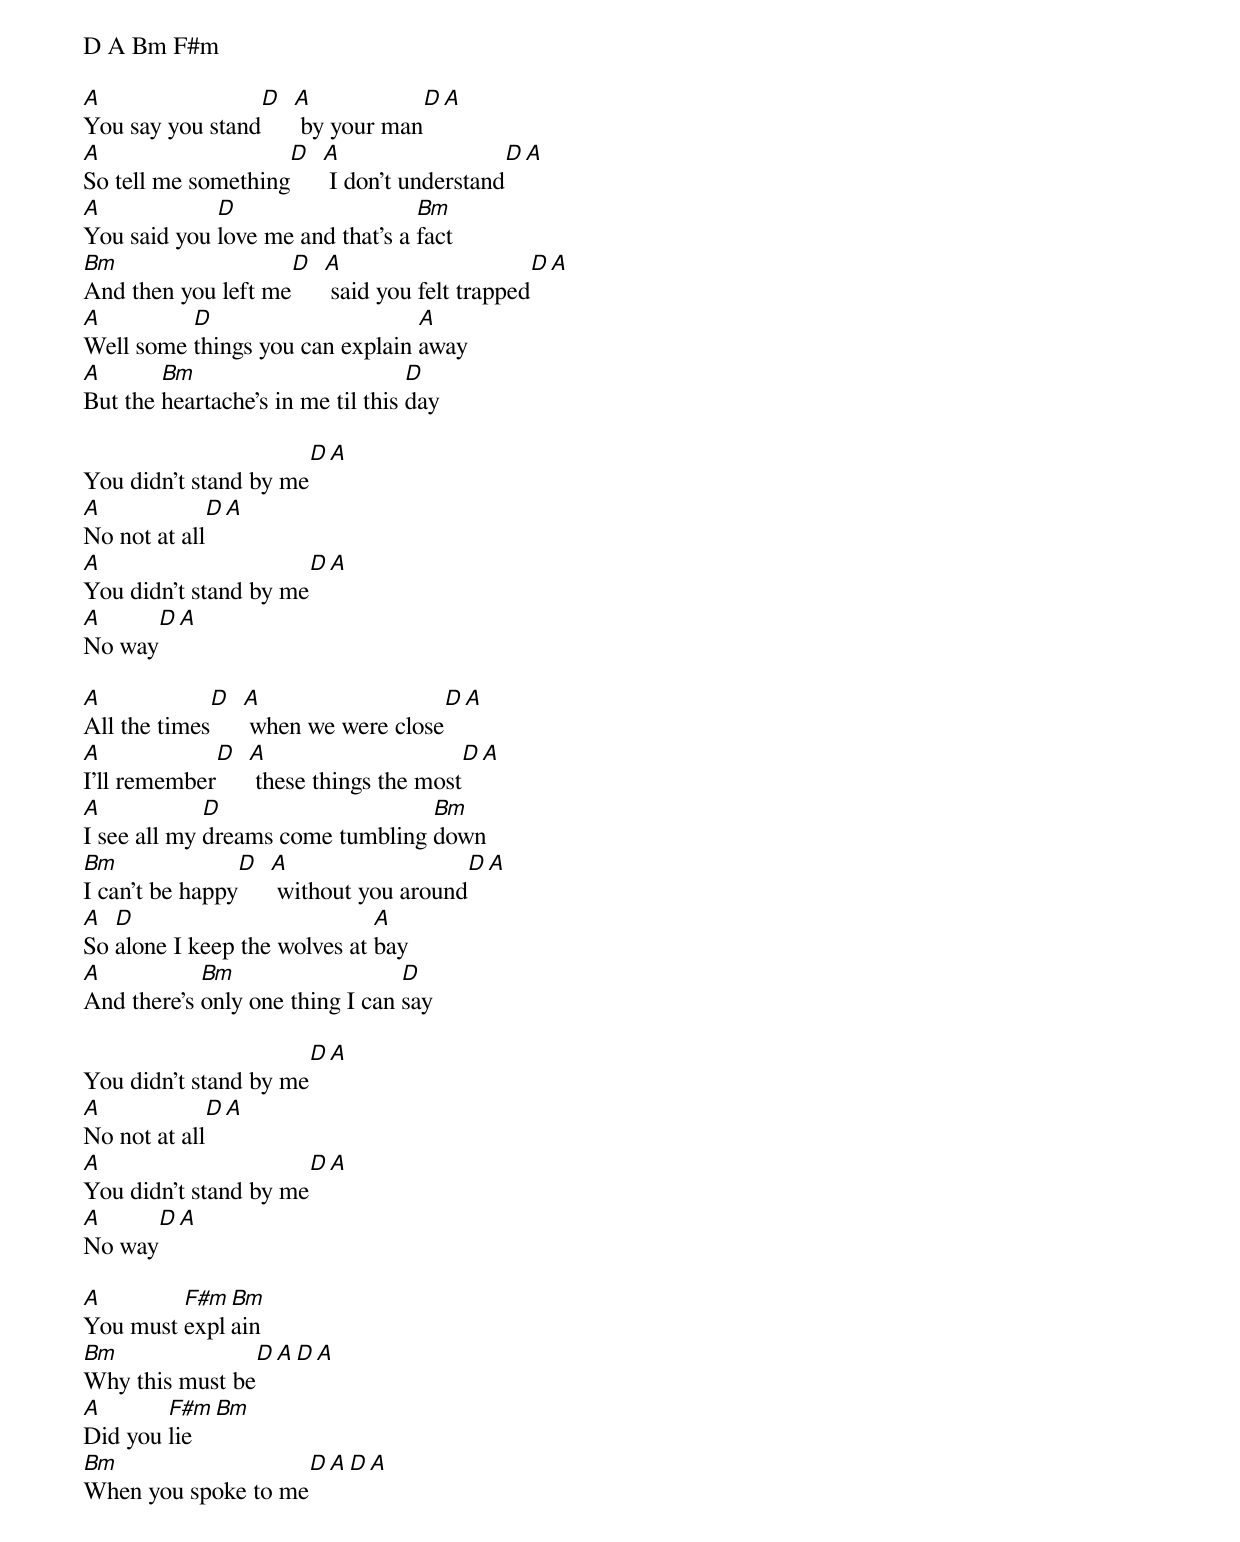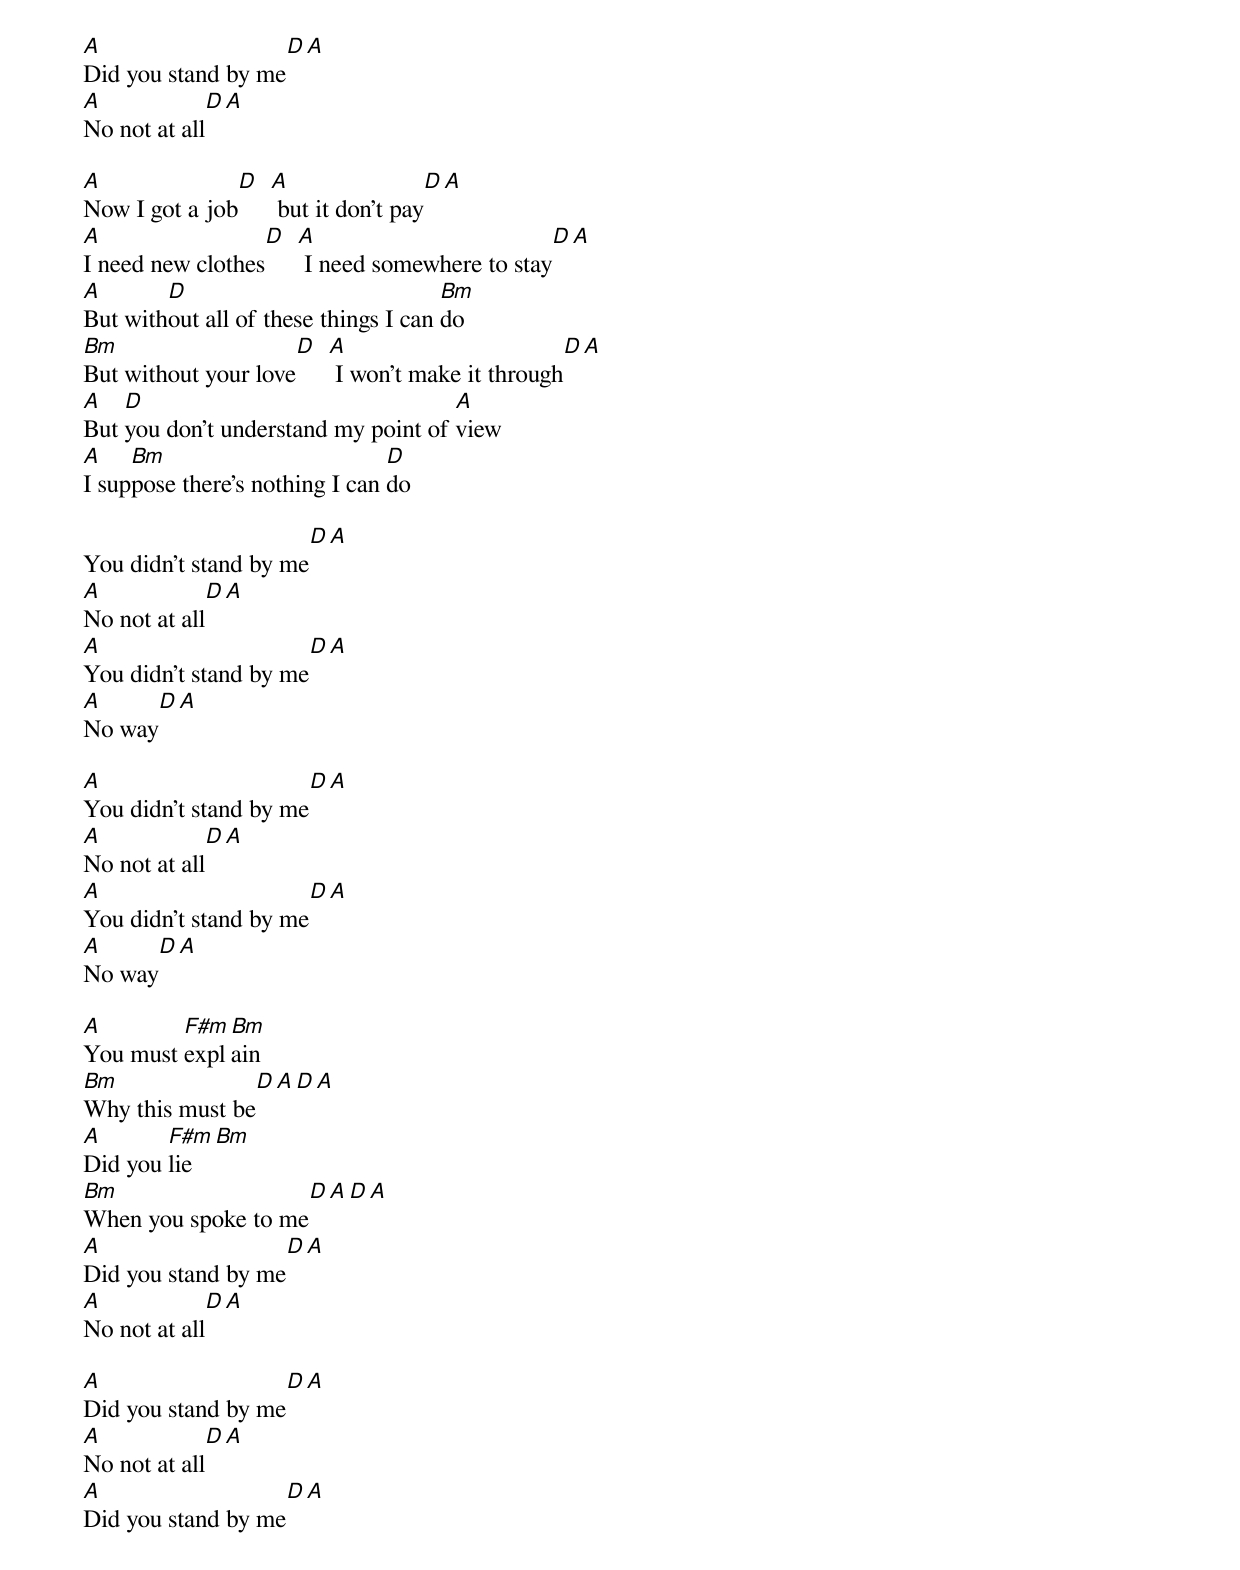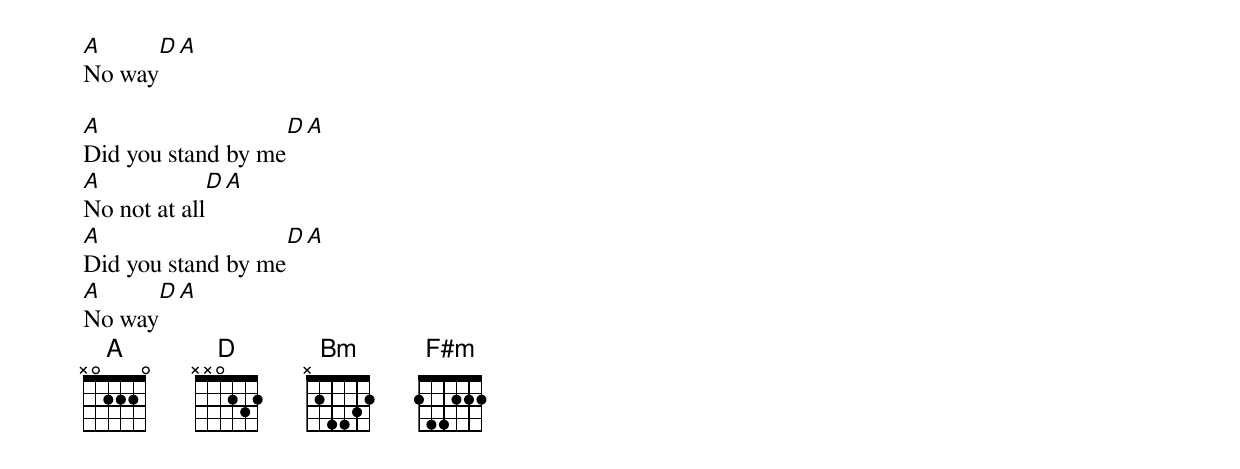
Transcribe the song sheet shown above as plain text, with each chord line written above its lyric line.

D A Bm F#m

A                D A           D A
You say you stand   by your man
A                   D A                  D A
So tell me something   I don't understand
A            D                    Bm
You said you love me and that's a fact
Bm                  D A                     D A
And then you left me   said you felt trapped
A         D                      A
Well some things you can explain away
A       Bm                         D
But the heartache's in me til this day

                      D A
You didn't stand by me
A            D A
No not at all
A                     D A
You didn't stand by me
A     D A
No way

A            D A                  D A
All the times   when we were close
A            D A                     D A
I'll remember   these things the most
A            D                    Bm
I see all my dreams come tumbling down
Bm              D A                  D A
I can't be happy   without you around
A  D                          A
So alone I keep the wolves at bay
A           Bm                   D
And there's only one thing I can say

                      D A
You didn't stand by me
A            D A
No not at all
A                     D A
You didn't stand by me
A     D A
No way

A        F#m Bm
You must explain
Bm              D A D A
Why this must be
A       F#m Bm
Did you lie
Bm                  D A D A
When you spoke to me
A                  D A
Did you stand by me
A            D A
No not at all

A              D A                D A
Now I got a job   but it don't pay
A                 D A                        D A
I need new clothes   I need somewhere to stay
A       D                             Bm
But without all of these things I can do
Bm                   D A                       D A
But without your love   I won't make it through
A   D                                A
But you don't understand my point of view
A    Bm                         D
I suppose there's nothing I can do

                      D A
You didn't stand by me
A            D A
No not at all
A                     D A
You didn't stand by me
A     D A
No way

A                     D A
You didn't stand by me
A            D A
No not at all
A                     D A
You didn't stand by me
A     D A
No way

A        F#m Bm
You must explain
Bm              D A D A
Why this must be
A       F#m Bm
Did you lie
Bm                  D A D A
When you spoke to me
A                  D A
Did you stand by me
A            D A
No not at all

A                  D A
Did you stand by me
A            D A
No not at all
A                  D A
Did you stand by me
A     D A
No way

A                  D A
Did you stand by me
A            D A
No not at all
A                  D A
Did you stand by me
A     D A
No way
